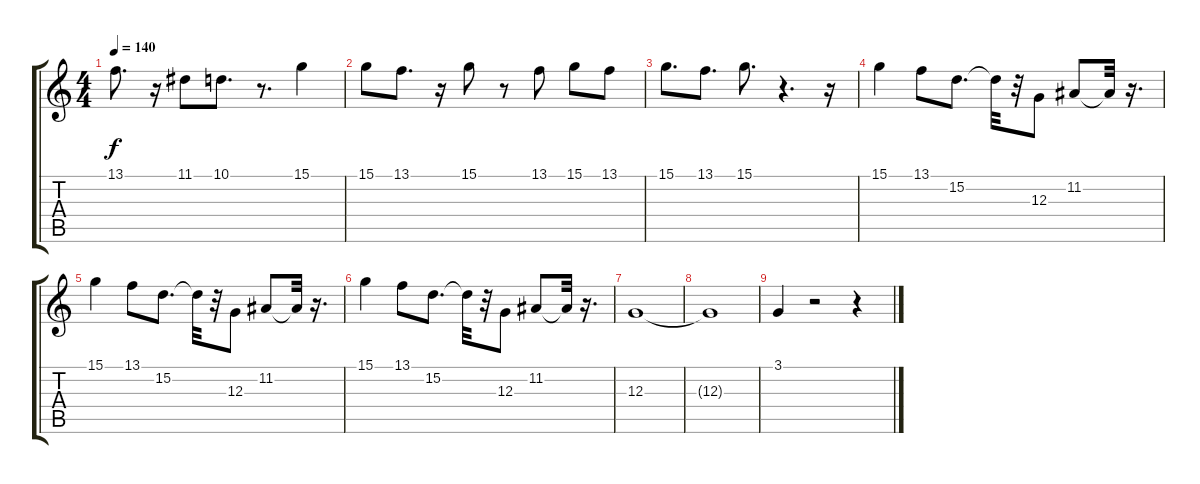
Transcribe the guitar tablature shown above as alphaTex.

\track "" {instrument clarinet}
\staff {score tabs}
\tuning (E4 B3 G3 D3 A2 E2) {hide}
\ts (4 4)
\tempo 140
\clef g2
\ks c
13.1.8{d dy f} r.16 11.1.8 10.1.8{d} r.8{d} 15.1.4 |
15.1.8 13.1.8{d} r.16 15.1.8 r.8 13.1.8 15.1.8 13.1.8 |
15.1.8{d} 13.1.8{d} 15.1.8{d} r.4{d} r.16 |
15.1.4 13.1.8 15.2.8{d} 15.2{t}.32 r.32 12.3.8 11.2.8 11.2{t}.32 r.16{d} |
15.1.4 13.1.8 15.2.8{d} 15.2{t}.32 r.32 12.3.8 11.2.8 11.2{t}.32 r.16{d} |
15.1.4 13.1.8 15.2.8{d} 15.2{t}.32 r.32 12.3.8 11.2.8 11.2{t}.32 r.16{d} |
12.3.1 |
12.3{t}.1 |
3.1.4 r.2 r.4
